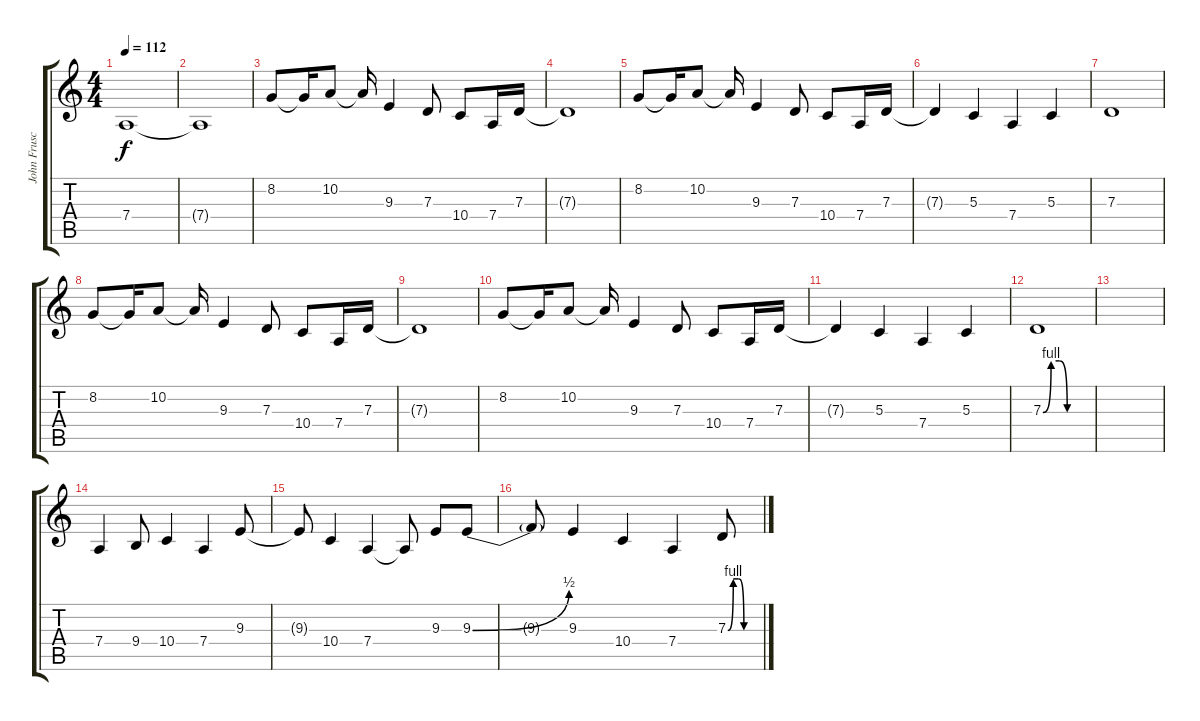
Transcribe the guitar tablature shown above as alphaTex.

\track ("John Frusciante" "John Frusc") {instrument piccolo}
\staff {score tabs}
\tuning (E4 B3 G3 D3 A2 E2) {hide}
\ts (4 4)
\tempo 112
\clef g2
\ks c
7.4{t}.1{dy f} |
7.4{t}.1 |
8.2.8 8.2{t}.16 10.2.8 10.2{t}.16 9.3.4 7.3.8 10.4.8 7.4.16 7.3.16 |
7.3{t}.1 |
8.2.8 8.2{t}.16 10.2.8 10.2{t}.16 9.3.4 7.3.8 10.4.8 7.4.16 7.3.16 |
7.3{t}.4 5.3.4 7.4.4 5.3.4 |
7.3.1 |
8.2.8 8.2{t}.16 10.2.8 10.2{t}.16 9.3.4 7.3.8 10.4.8 7.4.16 7.3.16 |
7.3{t}.1 |
8.2.8 8.2{t}.16 10.2.8 10.2{t}.16 9.3.4 7.3.8 10.4.8 7.4.16 7.3.16 |
7.3{t}.4 5.3.4 7.4.4 5.3.4 |
7.3{be (custom 0 0 10 4 20 4 30 0 60 0)}.1 |
|
7.4.4 9.4.8 10.4.4 7.4.4 9.3.8 |
9.3{t}.8 10.4.4 7.4.4 7.4{t}.8 9.3.8 9.3{be (bend 0 0 60 2)}.8 |
9.3{t}.8 9.3.4 10.4.4 7.4.4 7.3{be (custom 0 0 10 4 20 4 30 0 60 0)}.8
